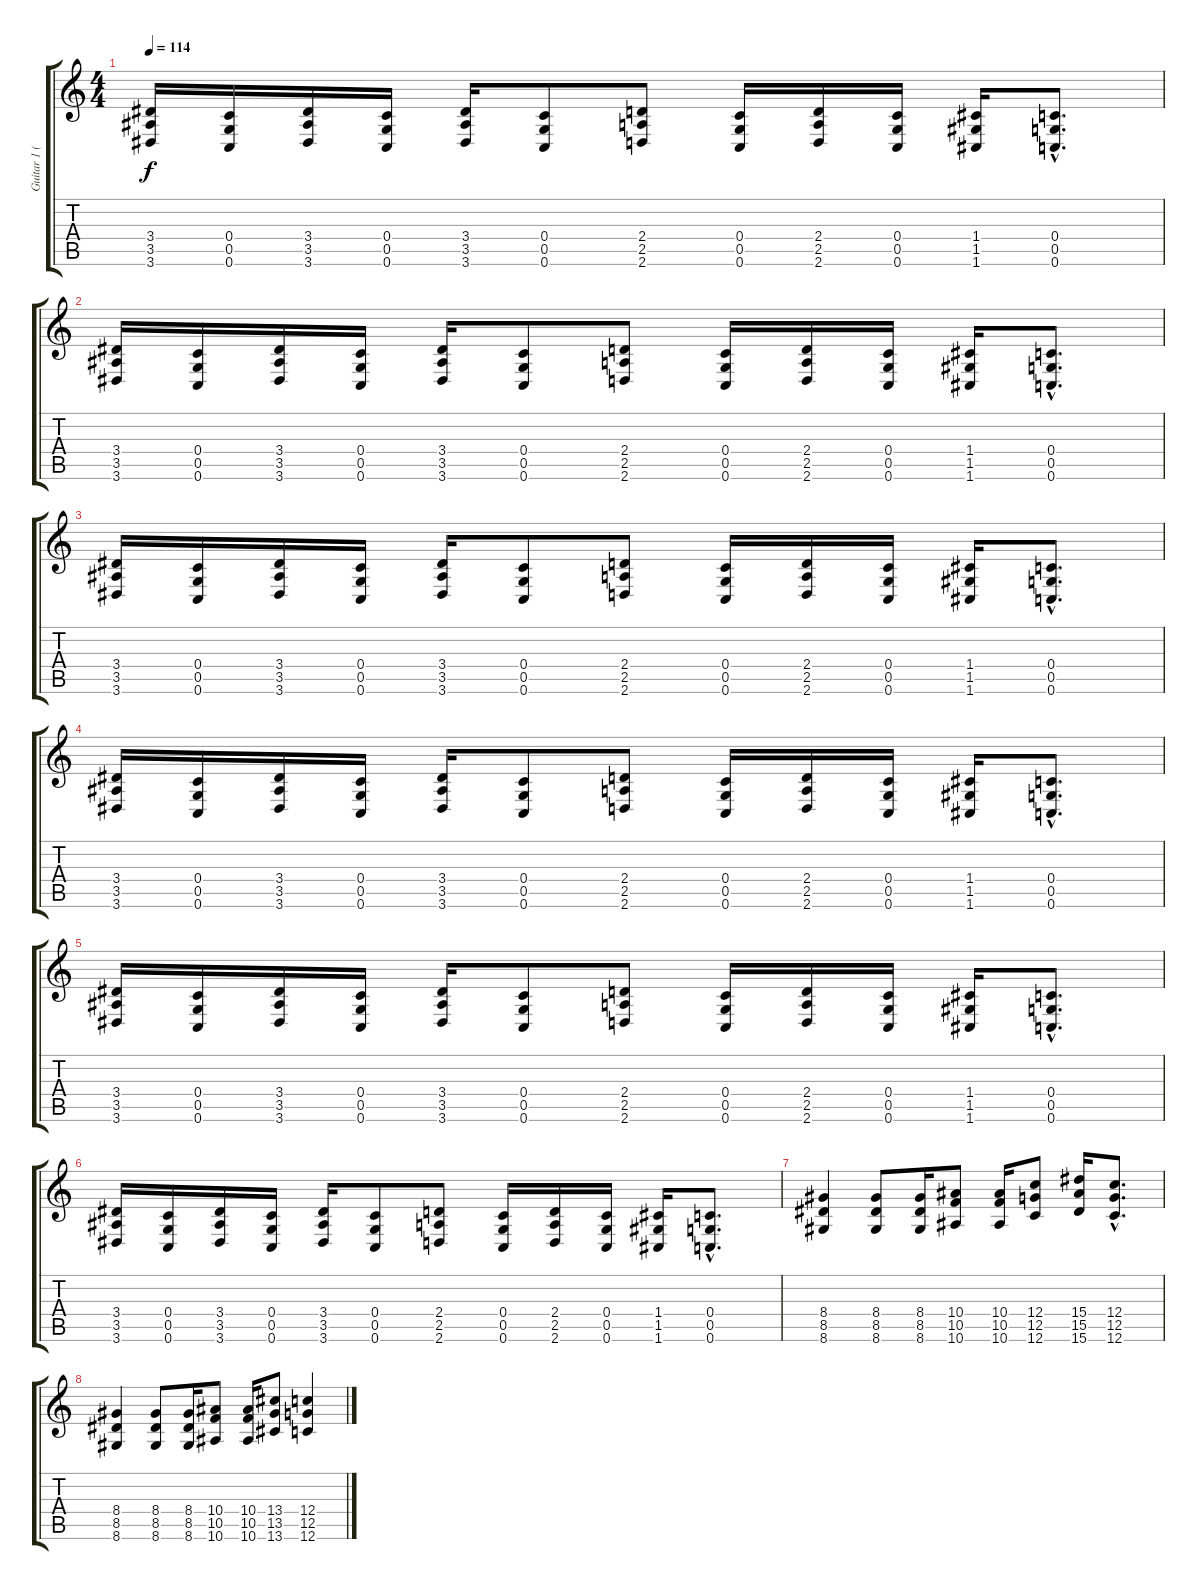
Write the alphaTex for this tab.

\track ("Guitar 1 (Drop C)" "Guitar 1 (") {instrument distortionguitar}
\staff {score tabs}
\tuning (D4 A3 F3 C3 G2 C2) {hide}
\ts (4 4)
\tempo 114
\clef g2
\ks c
(3.4 3.5 3.6).16{dy f} (0.4 0.5 0.6).16 (3.4 3.5 3.6).16 (0.4 0.5 0.6).16 (3.4 3.5 3.6).16 (0.4 0.5 0.6).8 (2.4 2.5 2.6).8 (0.4 0.5 0.6).16 (2.4 2.5 2.6).16 (0.4 0.5 0.6).16 (1.4 1.5 1.6).16 (0.4{hac} 0.5{hac} 0.6{hac}).8{d} |
(3.4 3.5 3.6).16 (0.4 0.5 0.6).16 (3.4 3.5 3.6).16 (0.4 0.5 0.6).16 (3.4 3.5 3.6).16 (0.4 0.5 0.6).8 (2.4 2.5 2.6).8 (0.4 0.5 0.6).16 (2.4 2.5 2.6).16 (0.4 0.5 0.6).16 (1.4 1.5 1.6).16 (0.4{hac} 0.5{hac} 0.6{hac}).8{d} |
(3.4 3.5 3.6).16 (0.4 0.5 0.6).16 (3.4 3.5 3.6).16 (0.4 0.5 0.6).16 (3.4 3.5 3.6).16 (0.4 0.5 0.6).8 (2.4 2.5 2.6).8 (0.4 0.5 0.6).16 (2.4 2.5 2.6).16 (0.4 0.5 0.6).16 (1.4 1.5 1.6).16 (0.4{hac} 0.5{hac} 0.6{hac}).8{d} |
(3.4 3.5 3.6).16 (0.4 0.5 0.6).16 (3.4 3.5 3.6).16 (0.4 0.5 0.6).16 (3.4 3.5 3.6).16 (0.4 0.5 0.6).8 (2.4 2.5 2.6).8 (0.4 0.5 0.6).16 (2.4 2.5 2.6).16 (0.4 0.5 0.6).16 (1.4 1.5 1.6).16 (0.4{hac} 0.5{hac} 0.6{hac}).8{d} |
(3.4 3.5 3.6).16 (0.4 0.5 0.6).16 (3.4 3.5 3.6).16 (0.4 0.5 0.6).16 (3.4 3.5 3.6).16 (0.4 0.5 0.6).8 (2.4 2.5 2.6).8 (0.4 0.5 0.6).16 (2.4 2.5 2.6).16 (0.4 0.5 0.6).16 (1.4 1.5 1.6).16 (0.4{hac} 0.5{hac} 0.6{hac}).8{d} |
(3.4 3.5 3.6).16 (0.4 0.5 0.6).16 (3.4 3.5 3.6).16 (0.4 0.5 0.6).16 (3.4 3.5 3.6).16 (0.4 0.5 0.6).8 (2.4 2.5 2.6).8 (0.4 0.5 0.6).16 (2.4 2.5 2.6).16 (0.4 0.5 0.6).16 (1.4 1.5 1.6).16 (0.4{hac} 0.5{hac} 0.6{hac}).8{d} |
(8.4 8.5 8.6).4 (8.4 8.5 8.6).8 (8.4 8.5 8.6).16 (10.4 10.5 10.6).8 (10.4 10.5 10.6).16 (12.4 12.5 12.6).8 (15.4 15.5 15.6).16 (12.4{hac} 12.5{hac} 12.6{hac}).8{d} |
(8.4 8.5 8.6).4 (8.4 8.5 8.6).8 (8.4 8.5 8.6).16 (10.4 10.5 10.6).8 (10.4 10.5 10.6).16 (13.4 13.5 13.6).8 (12.4 12.5 12.6).4
